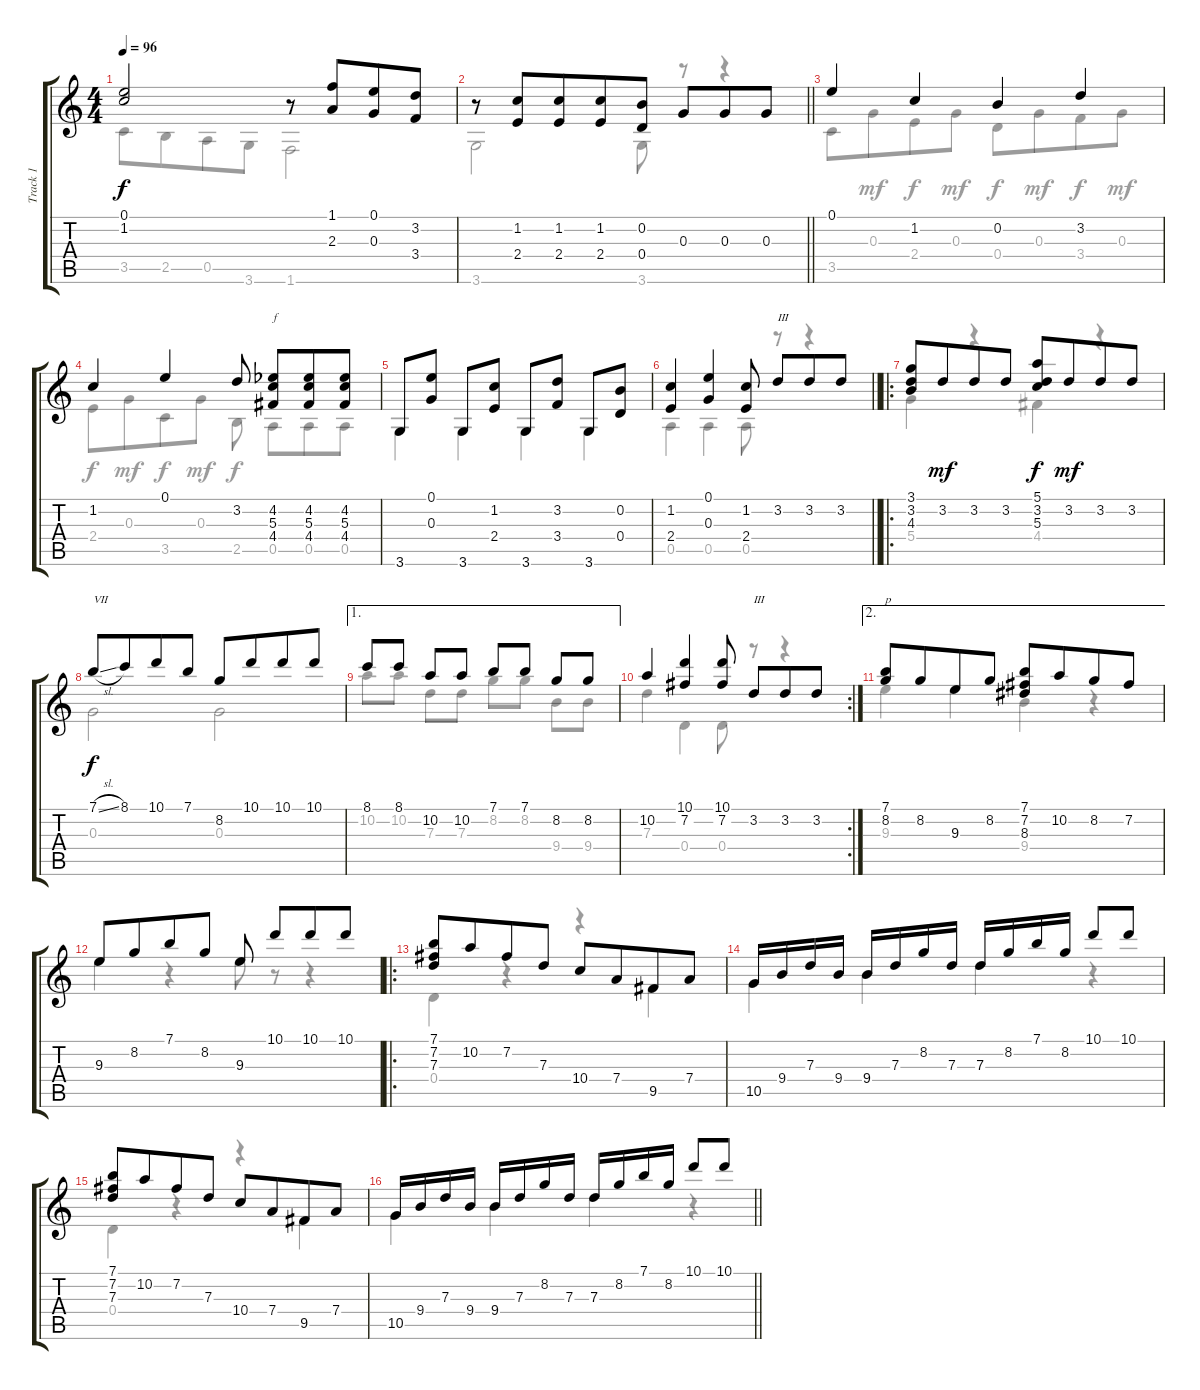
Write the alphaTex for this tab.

\track ("Track 1" "Track 1") {instrument acousticguitarsteel}
\staff {score tabs}
\tuning (E4 B3 G3 D3 A2 E2) {hide}
\voice
\ts (4 4)
\tempo 96
\clef g2
\ks c
(0.1 1.2).2{dy f} r.8 (1.1 2.3).8{beam merge} (0.1 0.3).8 (3.2 3.4).8 |
\barLineRight lightlight
r.8 (1.2 2.4).8{beam merge} (1.2 2.4).8 (1.2 2.4).8{beam merge} (0.2 0.4).8{beam split} 0.3.8{beam merge} 0.3.8 0.3.8 |
0.1.4 1.2.4 0.2.4 3.2.4 |
1.2.4 0.1.4 3.2.8{beam split} (4.2{acc b} 5.3 4.4).8{txt "f" volume 16 beam merge} (4.2{acc b} 5.3 4.4).8 (4.2{acc b} 5.3 4.4).8 |
3.6.8 (0.1 0.3).8 3.6.8 (1.2 2.4).8 3.6.8 (3.2 3.4).8 3.6.8 (0.2 0.4).8 |
\barLineRight lightlight
(1.2 2.4).4 (0.1 0.3).4 (1.2 2.4).8{beam split} 3.2.8{txt "III" beam merge} 3.2.8 3.2.8 |
\ro
(3.1 3.2 4.3).8 3.2.8{dy mf beam merge} 3.2.8 3.2.8 (5.1 3.2 5.3).8{dy f} 3.2.8{dy mf beam merge} 3.2.8 3.2.8 |
7.1{sl}.8{txt "VII" dy f} 8.1.8{beam merge} 10.1.8 7.1.8 8.2.8 10.1.8{beam merge} 10.1.8 10.1.8 |
\ae 1
8.1.8 8.1.8 10.2.8 10.2.8 7.1.8 7.1.8 8.2.8 8.2.8 |
\rc 2
10.2.4 (10.1 7.2).4 (10.1 7.2).8{beam split} 3.2.8{txt "III" beam merge} 3.2.8 3.2.8 |
\ae 2
(7.1 8.2).8{txt "p" volume 8} 8.2.8{beam merge} 9.3.8 8.2.8 (7.1 7.2 8.3).8 10.2.8{beam merge} 8.2.8 7.2.8 |
9.3.8 8.2.8{beam merge} 7.1.8 8.2.8 9.3.8{beam split} 10.1.8{beam merge} 10.1.8 10.1.8 |
\ro
(7.1 7.2 7.3).8 10.2.8{beam merge} 7.2.8 7.3.8 10.4.8 7.4.8{beam merge} 9.5.8 7.4.8 |
10.5.16 9.4.16 7.3.16 9.4.16 9.4.16 7.3.16 8.2.16 7.3.16 7.3.16 8.2.16 7.1.16 8.2.16 10.1.8 10.1.8 |
(7.1 7.2 7.3).8 10.2.8{beam merge} 7.2.8 7.3.8 10.4.8 7.4.8{beam merge} 9.5.8 7.4.8 |
\barLineRight lightlight
10.5.16 9.4.16 7.3.16 9.4.16 9.4.16 7.3.16 8.2.16 7.3.16 7.3.16 8.2.16 7.1.16 8.2.16 10.1.8 10.1.8
\voice
\clef g2
\ottava regular
\simile none
\ks c
3.5.8{dy f} 2.5.8{beam merge} 0.5.8 3.6.8 1.6.2 |
\barLineRight lightlight
3.6.2 3.6.8 r.8 r.4 |
3.5.8 0.3.8{dy mf beam merge} 2.4.8{dy f} 0.3.8{dy mf} 0.4.8{dy f} 0.3.8{dy mf beam merge} 3.4.8{dy f} 0.3.8{dy mf} |
2.4.8{dy f} 0.3.8{dy mf beam merge} 3.5.8{dy f} 0.3.8{dy mf} 2.5.8{dy f beam split} 0.5.8{beam merge} 0.5.8 0.5.8 |
3.6.4 3.6.4 3.6.4 3.6.4 |
\barLineRight lightlight
0.5.4 0.5.4 0.5.8 r.8 r.4 |
5.4.4 r.4 4.4.4 r.4 |
0.3.2 0.3.2 |
10.2.8 10.2.8 7.3.8 7.3.8 8.2.8 8.2.8 9.4.8 9.4.8 |
7.3.4 0.4.4 0.4.8 r.8 r.4 |
9.3.4 9.3.4 9.4.4 r.4 |
9.3.4 r.4 9.3.8 r.8 r.4 |
0.4.4 r.4 r.4 9.5.4 |
10.5.4 9.4.4 7.3.4 r.4 |
0.4.4 r.4 r.4 9.5.4 |
\barLineRight lightlight
10.5.4 9.4.4 7.3.4 r.4
